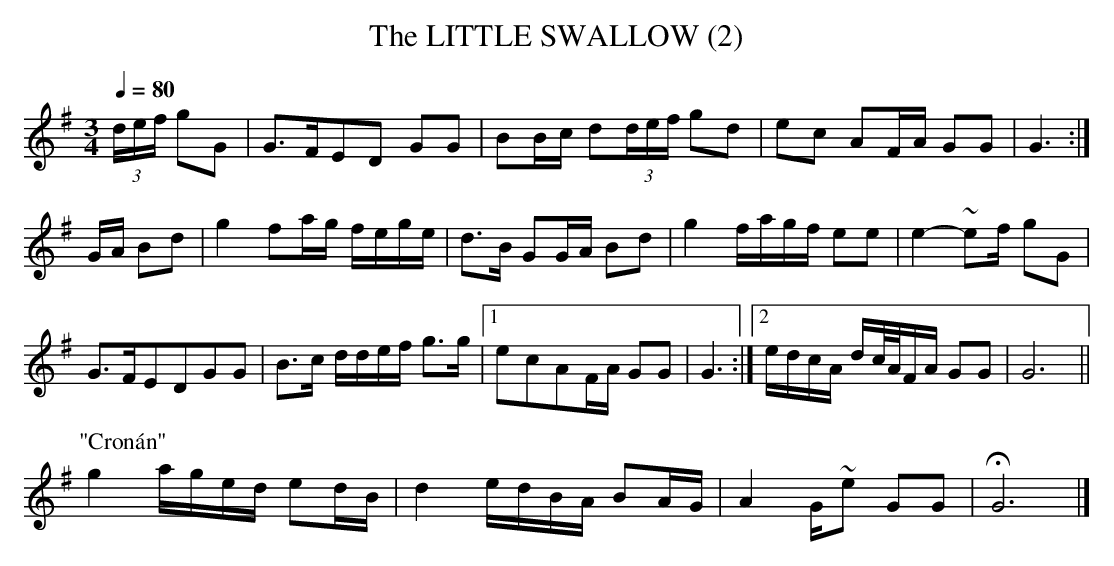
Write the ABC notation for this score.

X:1
T:LITTLE SWALLOW (2), The
Q:1/4=80
L:1/8
M:3/4
K:G
(3d/e/f/ gG|G>FED GG|BB/c/ d(3d/e/f/ gd|ec AF/A/ GG|G3:|
G/A/ Bd|g2 fa/g/ f/e/g/e/|d>B GG/A/ Bd|g2 f/a/g/f/ ee|e2-~e2/f/ gG|
G>FEDGG|B>c d/d/e/f/ g>g|1 ecAF/A/ GG|G3:|2 e/d/c/A/ d/c//A//F/A/ GG|G6||
P:"Cronán"
g2 a/g/e/d/ ed/B/|d2 e/d/B/A/ BA/G/|A2 G/~e2/ GG|HG6|]
